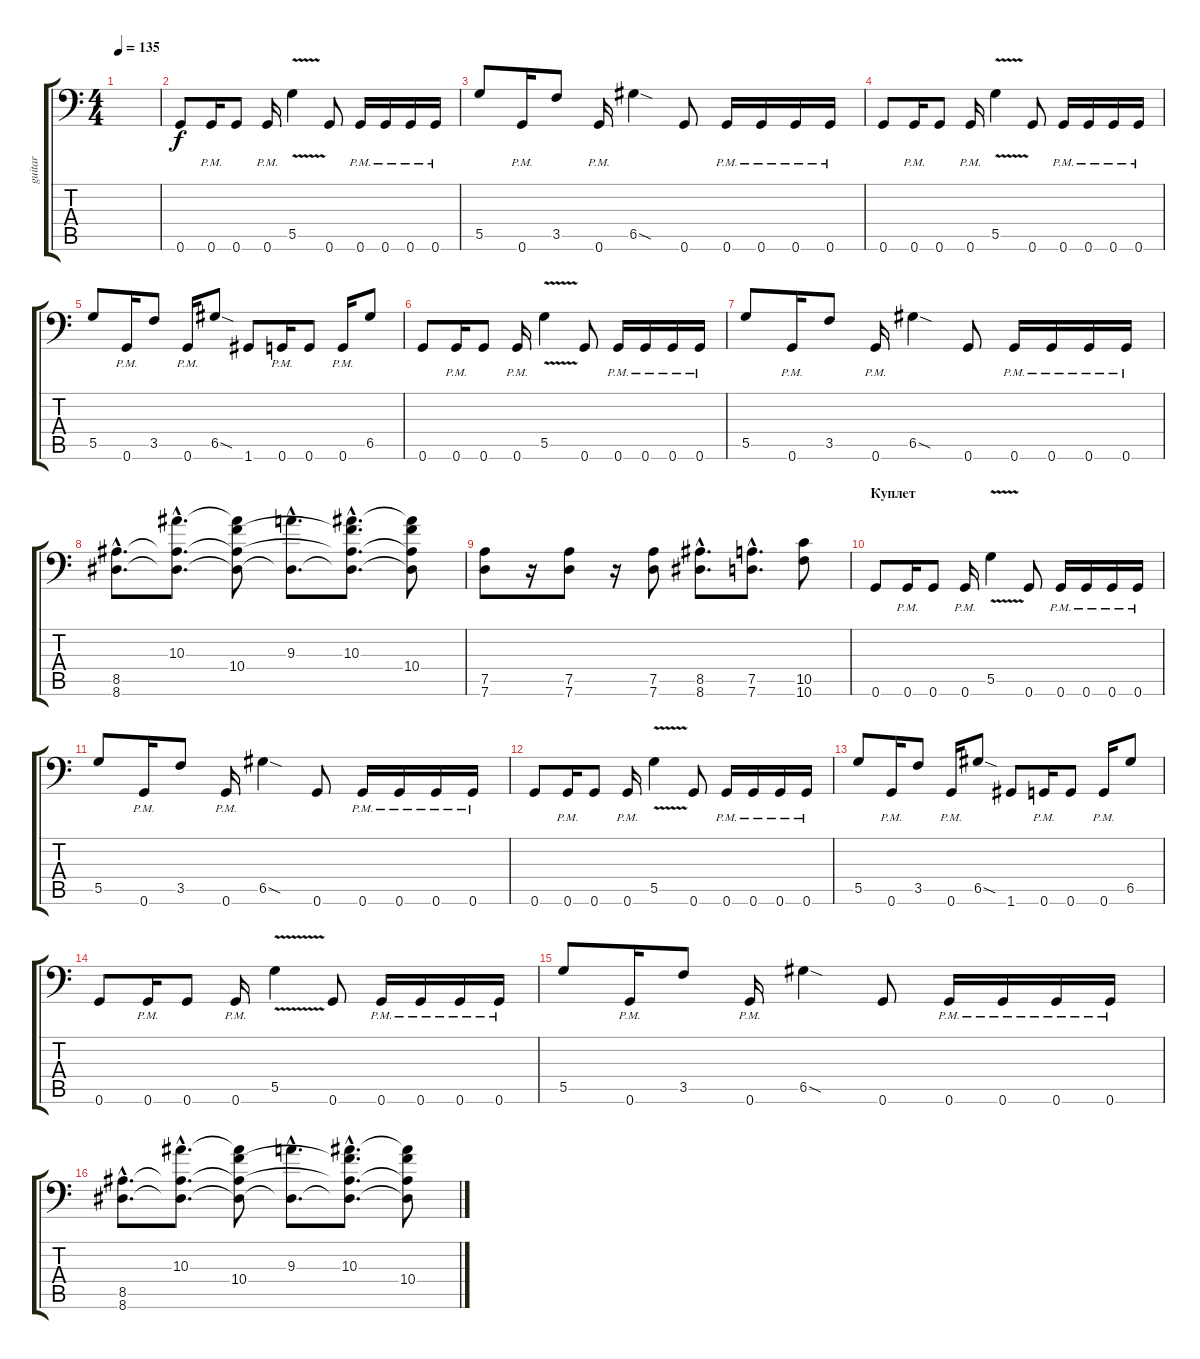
\track ("guitar" "guitar") {instrument overdrivenguitar}
\staff {score tabs}
\tuning (A3 E3 C3 G2 D2 G1) {hide}
\ts (4 4)
\tempo 135
\clef f4
\ks c
|
0.6.8 0.6{pm}.16 0.6.8 0.6{pm}.16 5.5{v}.4 0.6.8 0.6{pm}.16 0.6{pm}.16 0.6{pm}.16 0.6{pm}.16 |
5.5.8 0.6{pm}.16 3.5.8 0.6{pm}.16 6.5{sod}.4 0.6.8 0.6{pm}.16 0.6{pm}.16 0.6{pm}.16 0.6{pm}.16 |
0.6.8 0.6{pm}.16 0.6.8 0.6{pm}.16 5.5{v}.4 0.6.8 0.6{pm}.16 0.6{pm}.16 0.6{pm}.16 0.6{pm}.16 |
5.5.8 0.6{pm}.16 3.5.8 0.6{pm}.16 6.5{sod}.8 1.6.8 0.6{pm}.16 0.6.8 0.6{pm}.16 6.5.8 |
0.6.8 0.6{pm}.16 0.6.8 0.6{pm}.16 5.5{v}.4 0.6.8 0.6{pm}.16 0.6{pm}.16 0.6{pm}.16 0.6{pm}.16 |
5.5.8 0.6{pm}.16 3.5.8 0.6{pm}.16 6.5{sod}.4 0.6.8 0.6{pm}.16 0.6{pm}.16 0.6{pm}.16 0.6{pm}.16 |
(8.5{hac} 8.6{hac}).8{d} (10.3{hac} 8.5{hac t} 8.6{hac t}).8{d} (10.3{t} 10.4 8.5{t} 8.6{t}).8 (9.3{hac} 8.6{hac t}).8{d} (10.3{hac} 10.4{hac t} 8.5{hac t} 8.6{hac t}).8{d} (10.3{t} 10.4 8.5{t} 8.6{t}).8 |
(7.5 7.6).8 r.16 (7.5 7.6).8 r.16 (7.5 7.6).8 (8.5{hac} 8.6{hac}).8{d} (7.5{hac} 7.6{hac}).8{d} (10.5 10.6).8 |
\section ("" "Куплет")
0.6.8 0.6{pm}.16 0.6.8 0.6{pm}.16 5.5{v}.4 0.6.8 0.6{pm}.16 0.6{pm}.16 0.6{pm}.16 0.6{pm}.16 |
5.5.8 0.6{pm}.16 3.5.8 0.6{pm}.16 6.5{sod}.4 0.6.8 0.6{pm}.16 0.6{pm}.16 0.6{pm}.16 0.6{pm}.16 |
0.6.8 0.6{pm}.16 0.6.8 0.6{pm}.16 5.5{v}.4 0.6.8 0.6{pm}.16 0.6{pm}.16 0.6{pm}.16 0.6{pm}.16 |
5.5.8 0.6{pm}.16 3.5.8 0.6{pm}.16 6.5{sod}.8 1.6.8 0.6{pm}.16 0.6.8 0.6{pm}.16 6.5.8 |
0.6.8 0.6{pm}.16 0.6.8 0.6{pm}.16 5.5{v}.4 0.6.8 0.6{pm}.16 0.6{pm}.16 0.6{pm}.16 0.6{pm}.16 |
5.5.8 0.6{pm}.16 3.5.8 0.6{pm}.16 6.5{sod}.4 0.6.8 0.6{pm}.16 0.6{pm}.16 0.6{pm}.16 0.6{pm}.16 |
(8.5{hac} 8.6{hac}).8{d} (10.3{hac} 8.5{hac t} 8.6{hac t}).8{d} (10.3{t} 10.4 8.5{t} 8.6{t}).8 (9.3{hac} 8.6{hac t}).8{d} (10.3{hac} 10.4{hac t} 8.5{hac t} 8.6{hac t}).8{d} (10.3{t} 10.4 8.5{t} 8.6{t}).8
